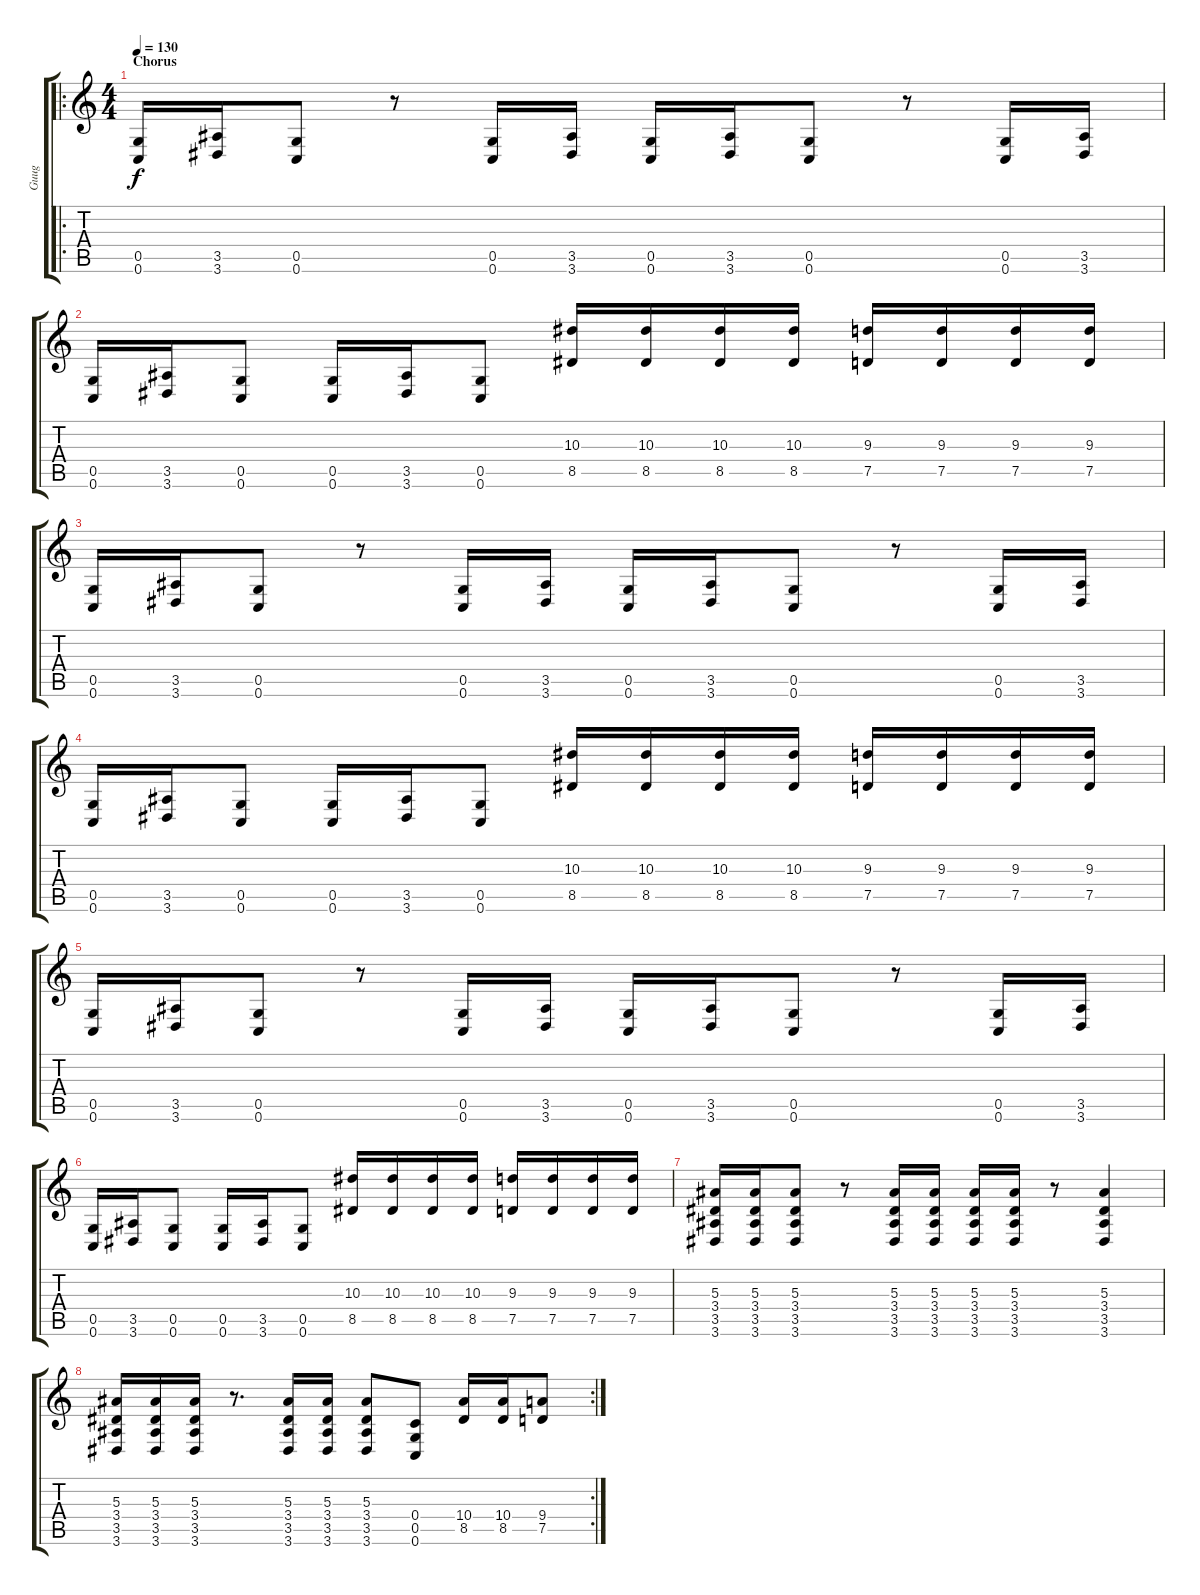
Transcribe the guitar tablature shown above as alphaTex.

\track ("Guug" "Guug") {instrument distortionguitar}
\staff {score tabs}
\tuning (D4 A3 F3 C3 G2 C2) {hide}
\ro
\ts (4 4)
\section ("" "Chorus")
\tempo 130
\clef g2
\ks c
(0.5 0.6).16{dy f} (3.5 3.6).16 (0.5 0.6).8 r.8 (0.5 0.6).16 (3.5 3.6).16 (0.5 0.6).16 (3.5 3.6).16 (0.5 0.6).8 r.8 (0.5 0.6).16 (3.5 3.6).16 |
(0.5 0.6).16 (3.5 3.6).16 (0.5 0.6).8 (0.5 0.6).16 (3.5 3.6).16 (0.5 0.6).8 (10.3 8.5).16 (10.3 8.5).16 (10.3 8.5).16 (10.3 8.5).16 (9.3 7.5).16 (9.3 7.5).16 (9.3 7.5).16 (9.3 7.5).16 |
(0.5 0.6).16 (3.5 3.6).16 (0.5 0.6).8 r.8 (0.5 0.6).16 (3.5 3.6).16 (0.5 0.6).16 (3.5 3.6).16 (0.5 0.6).8 r.8 (0.5 0.6).16 (3.5 3.6).16 |
(0.5 0.6).16 (3.5 3.6).16 (0.5 0.6).8 (0.5 0.6).16 (3.5 3.6).16 (0.5 0.6).8 (10.3 8.5).16 (10.3 8.5).16 (10.3 8.5).16 (10.3 8.5).16 (9.3 7.5).16 (9.3 7.5).16 (9.3 7.5).16 (9.3 7.5).16 |
(0.5 0.6).16 (3.5 3.6).16 (0.5 0.6).8 r.8 (0.5 0.6).16 (3.5 3.6).16 (0.5 0.6).16 (3.5 3.6).16 (0.5 0.6).8 r.8 (0.5 0.6).16 (3.5 3.6).16 |
(0.5 0.6).16 (3.5 3.6).16 (0.5 0.6).8 (0.5 0.6).16 (3.5 3.6).16 (0.5 0.6).8 (10.3 8.5).16 (10.3 8.5).16 (10.3 8.5).16 (10.3 8.5).16 (9.3 7.5).16 (9.3 7.5).16 (9.3 7.5).16 (9.3 7.5).16 |
(5.3 3.4 3.5 3.6).16 (5.3 3.4 3.5 3.6).16 (5.3 3.4 3.5 3.6).8 r.8 (5.3 3.4 3.5 3.6).16 (5.3 3.4 3.5 3.6).16 (5.3 3.4 3.5 3.6).16 (5.3 3.4 3.5 3.6).16 r.8 (5.3 3.4 3.5 3.6).4 |
\rc 2
(5.3 3.4 3.5 3.6).16 (5.3 3.4 3.5 3.6).16 (5.3 3.4 3.5 3.6).16 r.8{d} (5.3 3.4 3.5 3.6).16 (5.3 3.4 3.5 3.6).16 (5.3 3.4 3.5 3.6).8 (0.4 0.5 0.6).8 (10.4 8.5).16 (10.4 8.5).16 (9.4 7.5).8
